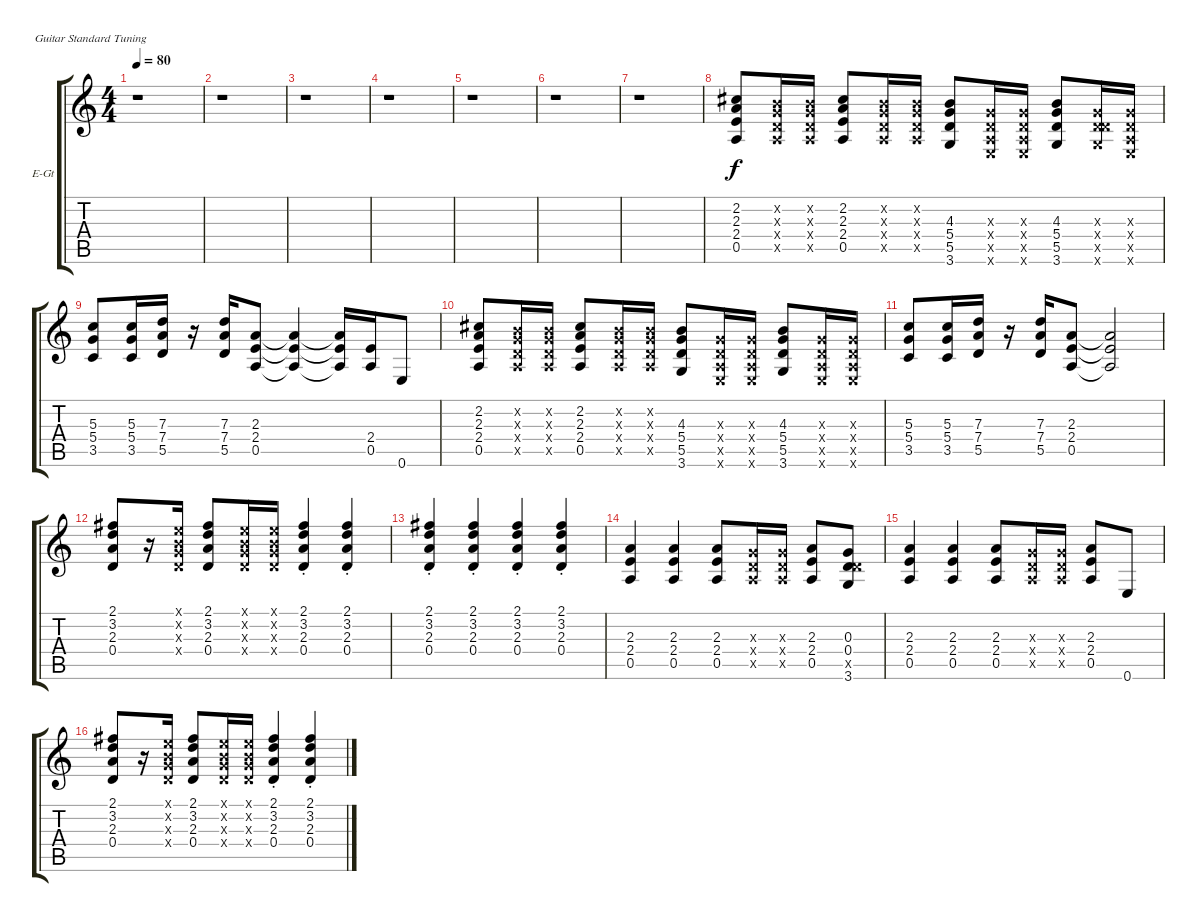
\bracketExtendMode groupsimilarinstruments
\firstSystemTrackNameOrientation horizontal
\otherSystemsTrackNameOrientation horizontal
\track ("Guitar 2" "E-Gt") {instrument overdrivenguitar}
\staff {score tabs}
\tuning (E4 B3 G3 D3 A2 E2)
\ts (4 4)
\tempo 80
\clef g2
\ks c
r.1{dy f} |
r.1 |
r.1 |
r.1 |
r.1 |
r.1 |
r.1 |
(2.2 2.3 2.4 0.5).8 (0.4{x} 0.5{x} 0.2{x} 0.3{x}).16 (0.4{x} 0.5{x} 0.2{x} 0.3{x}).16 (2.2 2.3 2.4 0.5).8 (0.4{x} 0.5{x} 0.3{x} 0.2{x}).16 (0.4{x} 0.5{x} 0.2{x} 0.3{x}).16 (4.3 5.4 5.5 3.6).8 (0.4{x} 0.5{x} 0.6{x} 0.3{x}).16 (0.4{x} 0.5{x} 0.6{x} 0.3{x}).16 (4.3 5.4 5.5 3.6).8 (5.5{x} 3.6{x} 0.3{x} 0.4{x}).16 (0.3{x} 0.4{x} 0.5{x} 0.6{x}).16 |
(5.3 5.4 3.5).8 (5.3 5.4 3.5).16 (7.3 7.4 5.5).16 r.16 (7.3 7.4 5.5).16 (2.4 0.5 2.3).8 (2.4{t} 0.5{t} 2.3{t}).4 (0.5{t} 2.3{t} 2.4{t}).16 (0.5 2.4).16 0.6.8 |
(2.2 2.3 2.4 0.5).8 (0.4{x} 0.5{x} 0.3{x} 0.2{x}).16 (0.4{x} 0.5{x} 0.2{x} 0.3{x}).16 (2.2 2.3 2.4 0.5).8 (0.4{x} 0.5{x} 0.2{x} 0.3{x}).16 (0.4{x} 0.5{x} 0.3{x} 0.2{x}).16 (4.3 5.4 5.5 3.6).8 (0.5{x} 0.6{x} 0.3{x} 0.4{x}).16 (0.5{x} 0.6{x} 0.3{x} 0.4{x}).16 (4.3 5.4 5.5 3.6).8 (0.5{x} 0.6{x} 0.4{x} 0.3{x}).16 (0.5{x} 0.6{x} 0.4{x} 0.3{x}).16 |
(5.3 5.4 3.5).8 (5.3 5.4 3.5).16 (7.3 7.4 5.5).16 r.16 (7.3 7.4 5.5).16 (2.4 0.5 2.3).8 (2.4{t} 0.5{t} 2.3{t}).2 |
(3.2 2.3 0.4 2.1).8 r.16 (0.4{x} 0.3{x} 0.2{x} 0.1{x}).16 (2.3 0.4 2.1 3.2).8 (0.4{x} 0.3{x} 0.2{x} 0.1{x}).16 (0.4{x} 0.3{x} 0.2{x} 0.1{x}).16 (3.2{st} 2.3{st} 0.4{st} 2.1{st}).4 (3.2{st} 2.3{st} 0.4{st} 2.1{st}).4 |
(3.2{st} 2.3{st} 0.4{st} 2.1{st}).4 (3.2{st} 2.3{st} 0.4{st} 2.1{st}).4 (3.2{st} 2.3{st} 0.4{st} 2.1{st}).4 (3.2{st} 2.3{st} 0.4{st} 2.1{st}).4 |
(2.4 0.5 2.3).4 (0.5 2.4 2.3).4 (2.4 0.5 2.3).8 (0.5{x} 0.4{x} 0.3{x}).16 (0.5{x} 0.4{x} 0.3{x}).16 (2.4 0.5 2.3).8 (0.4 5.5{x} 3.6 0.3).8 |
(2.4 0.5 2.3).4 (0.5 2.4 2.3).4 (2.4 0.5 2.3).8 (0.5{x} 0.4{x} 0.3{x}).16 (0.5{x} 0.4{x} 0.3{x}).16 (2.4 0.5 2.3).8 0.6.8 |
(3.2 2.3 0.4 2.1).8 r.16 (0.4{x} 0.3{x} 0.2{x} 0.1{x}).16 (3.2 2.3 0.4 2.1).8 (0.4{x} 0.3{x} 0.2{x} 0.1{x}).16 (0.4{x} 0.2{x} 0.1{x} 0.3{x}).16 (3.2 2.3{st} 0.4 2.1).4 (3.2 2.3{st} 0.4 2.1).4
